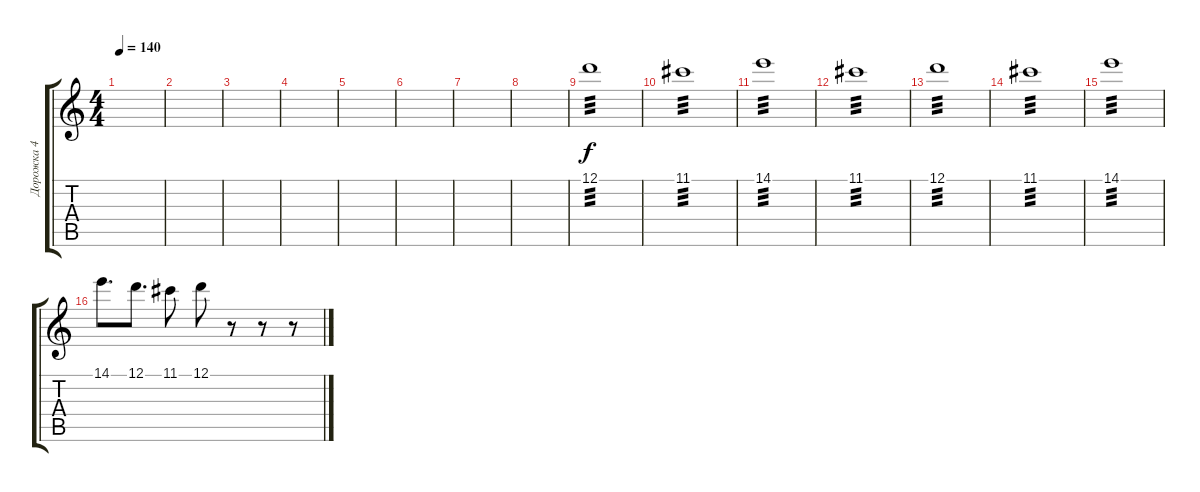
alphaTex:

\track ("Дорожка 4" "Дорожка 4") {instrument distortionguitar}
\staff {score tabs}
\tuning (D4 A3 F3 C3 G2 C2) {hide}
\ts (4 4)
\tempo 140
\clef g2
\ks c
|
|
|
|
|
|
|
|
12.1.1{tp 3} |
11.1.1{tp 3} |
14.1.1{tp 3} |
11.1.1{tp 3} |
12.1.1{tp 3} |
11.1.1{tp 3} |
14.1.1{tp 3} |
14.1.8{d} 12.1.8{d} 11.1.8 12.1.8 r.8 r.8 r.8
